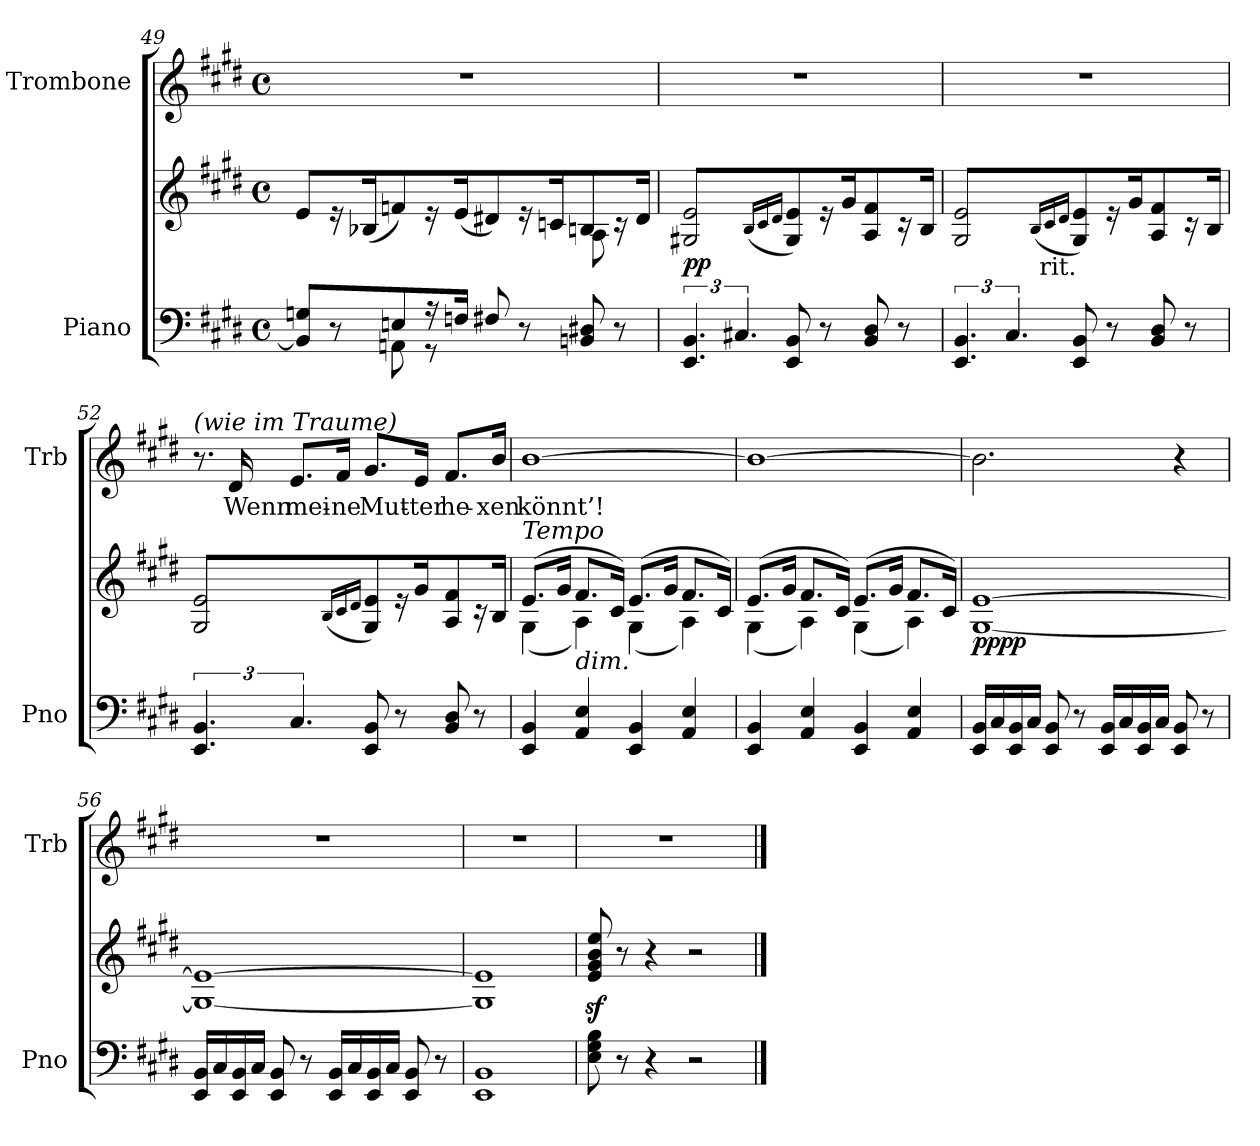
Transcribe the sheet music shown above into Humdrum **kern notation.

**kern	**kern	**dynam	**kern	**text
*part2	*part2	*part2	*part1	*part1
*staff3	*staff2	*staff2/3	*staff1	*staff1
*I"Piano	*	*	*I"Trombone	*
*I'Pno	*	*	*I'Trb	*
*clefF4	*clefG2	*	*clefG2	*
*k[f#c#g#d#]	*k[f#c#g#d#]	*	*k[f#c#g#d#]	*
*M4/4	*M4/4	*	*M4/4	*
*met(c)	*met(c)	*	*met(c)	*
=49	=49	=49	=49	=49
*^	*^	*	*	*
8BB-\] 8Gn\	4ryy	8e/L	2.ryy	.	1r	.
8r	.	16r	.	.	.	.
.	.	(16B-X/JJ	.	.	.	.
8En/L	8AAn\	8fn/L)	.	.	.	.
16r	8r	16r	.	.	.	.
16Fn/JJ	.	(16e/JJ	.	.	.	.
8F#X/	2ryy	8d#X/L)	.	.	.	.
8r	.	16r	.	.	.	.
.	.	16cn/JJ	.	.	.	.
8BBn/ 8D#X/	.	8Bn/L	8A\	.	.	.
8r	.	16r	8ryy	.	.	.
.	.	16d#/JJ	.	.	.	.
*v	*v	*	*	*	*	*
*	*v	*v	*	*	*
=50	=50	=50	=50	=50
!	!	!LO:DY:b	!	!
6.EE/ 6.BB/	2G#X/ 2e/	pp	1r	.
6.C#X/	.	.	.	.
.	(16qB/LL	.	.	.
.	16qc#/	.	.	.
.	16qd#/JJ	.	.	.
8EE/ 8BB/	8G#/ 8e/L)	.	.	.
8r	16r	.	.	.
.	16g#/JJ	.	.	.
8BB/ 8D#/	8A/ 8f#/L	.	.	.
8r	16r	.	.	.
.	16B/JJ	.	.	.
!!LO:LB:g=z
=51	=51	=51	=51	=51
*	*^	*	*	*
6.EE/ 6.BB/	2G#/ 2e/	4.ryy	.	1r	.
6.C#/	.	.	.	.	.
!	!	!LO:TX:b:t=rit.	!	!	!
.	.	2ryy	.	.	.
.	(16qB/LL	.	.	.	.
.	16qc#/	.	.	.	.
.	16qd#/JJ	.	.	.	.
8EE/ 8BB/	8G#/ 8e/L)	.	.	.	.
8r	16r	.	.	.	.
.	16g#/JJ	.	.	.	.
8BB/ 8D#/	8A/ 8f#/L	.	.	.	.
8r	16r	8ryy	.	.	.
.	16B/JJ	.	.	.	.
=52	=52	=52	=52	=52	=52
!	!	!	!	!LO:TX:a:i:t=(wie im Traume)	!
!	!LO:TX:a:i:t=noch langsamer	!	!	!	!
*	*v	*v	*	*	*
6.EE/ 6.BB/	2G#/ 2e/	.	8.r	.
!	!	!	!	!LO:LY:b
.	.	.	16d#/	Wenn
!	!	!	!	!LO:LY:b
6.C#/	.	.	8.e/L	mei-
!	!	!	!	!LO:LY:b
.	.	.	16f#/Jk	-ne
.	(16qB/LL	.	.	.
.	16qc#/	.	.	.
.	16qd#/JJ	.	.	.
!	!	!	!	!LO:LY:b
8EE/ 8BB/	8G#/ 8e/L)	.	8.g#/L	Mut-
8r	16r	.	.	.
!	!	!	!	!LO:LY:b
.	16g#/JJ	.	16e/Jk	-ter
!	!	!	!	!LO:LY:b
8BB/ 8D#/	8A/ 8f#/L	.	8.f#/L	he-
8r	16r	.	.	.
!	!	!	!	!LO:LY:b
.	16B/JJ	.	16b/Jk	-xen
=53	=53	=53	=53	=53
*	*^	*	*	*
!	!LO:TX:a:i:t=Tempo	!	!	!	!
!	!	!	!	!	!LO:LY:b
4EE/ 4BB/	(8.e/L	(4G#\	.	[1b	könnt’!
.	16g#/Jk	.	.	.	.
!	!LO:TX:b:i:t=dim.	!	!	!	!
4AA/ 4E/	8.f#/L	4A\)	.	.	.
.	16c#/Jk)	.	.	.	.
4EE/ 4BB/	(8.e/L	(4G#\	.	.	.
.	16g#/Jk	.	.	.	.
4AA/ 4E/	8.f#/L	4A\)	.	.	.
.	16c#/Jk)	.	.	.	.
=54	=54	=54	=54	=54	=54
4EE/ 4BB/	(8.e/L	(4G#\	.	1b_	.
.	16g#/Jk	.	.	.	.
4AA/ 4E/	8.f#/L	4A\)	.	.	.
.	16c#/Jk)	.	.	.	.
4EE/ 4BB/	(8.e/L	(4G#\	.	.	.
.	16g#/Jk	.	.	.	.
4AA/ 4E/	8.f#/L	4A\)	.	.	.
.	16c#/Jk)	.	.	.	.
*	*v	*v	*	*	*
!!LO:LB:g=z
=55	=55	=55	=55	=55
!	!	!LO:DY:b	!	!
16EE/ 16BB/LL	[1G# [1e	pppp	2.b\]	.
16C#/	.	.	.	.
16EE/ 16BB/	.	.	.	.
16C#/JJ	.	.	.	.
8EE/ 8BB/	.	.	.	.
8r	.	.	.	.
16EE/ 16BB/LL	.	.	.	.
16C#/	.	.	.	.
16EE/ 16BB/	.	.	.	.
16C#/JJ	.	.	.	.
8EE/ 8BB/	.	.	4r	.
8r	.	.	.	.
=56	=56	=56	=56	=56
16EE/ 16BB/LL	1G#_ 1e_	.	1r	.
16C#/	.	.	.	.
16EE/ 16BB/	.	.	.	.
16C#/JJ	.	.	.	.
8EE/ 8BB/	.	.	.	.
8r	.	.	.	.
16EE/ 16BB/LL	.	.	.	.
16C#/	.	.	.	.
16EE/ 16BB/	.	.	.	.
16C#/JJ	.	.	.	.
8EE/ 8BB/	.	.	.	.
8r	.	.	.	.
=57	=57	=57	=57	=57
1EE 1BB	1G#] 1e]	.	1r	.
=58	=58	=58	=58	=58
8E\ 8G#\ 8B\	8e/z< 8g#/z< 8b/z< 8ee/z<	.	1r	.
8r	8r	.	.	.
4r	4r	.	.	.
2r	2r	.	.	.
==	==	==	==	==
*-	*-	*-	*-	*-
